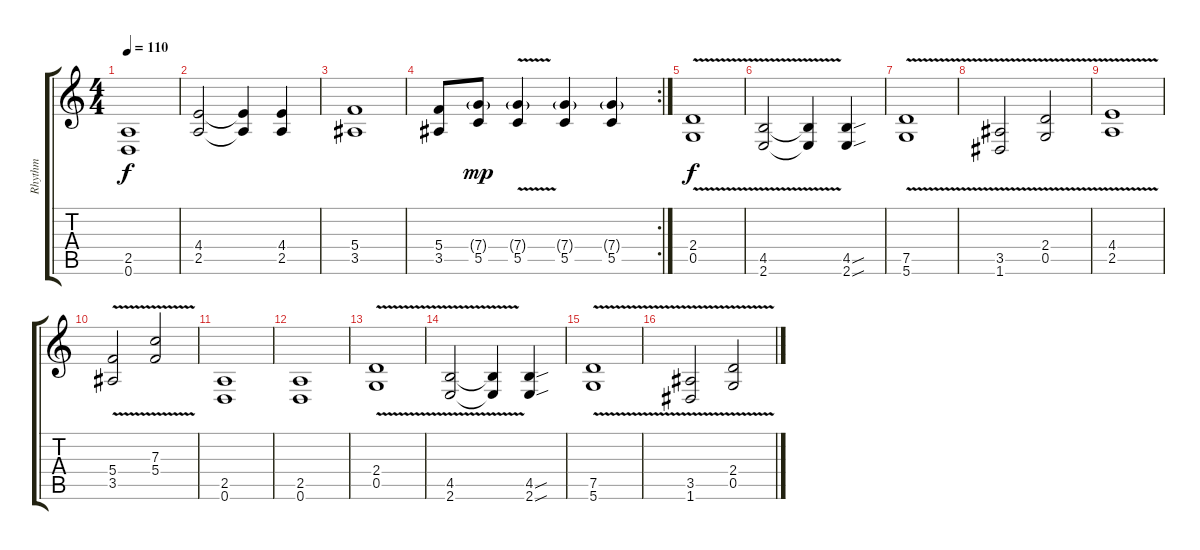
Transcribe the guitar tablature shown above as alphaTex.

\track ("Rhythm" "Rhythm") {instrument distortionguitar}
\staff {score tabs}
\tuning (D4 A3 F3 C3 G2 D2) {hide}
\ts (4 4)
\tempo 110
\clef g2
\ks c
(2.5 0.6).1{dy f} |
(4.4 2.5).2 (4.4{t} 2.5{t}).4 (4.4 2.5).4 |
(5.4 3.5).1 |
\rc 2
(5.4 3.5).8 (7.4{g} 5.5).8{dy mp} (7.4{v g} 5.5{v}).4 (7.4{g} 5.5).4 (7.4{g} 5.5).4 |
(2.4 0.5{v}).1{dy f} |
(4.5 2.6{v}).2 (4.5{t} 2.6{t}).4 (4.5{sou} 2.6{sou}).4 |
(7.5 5.6{v}).1 |
(3.5 1.6{v}).2 (2.4 0.5{v}).2 |
(4.4 2.5{v}).1 |
(5.4 3.5{v}).2 (7.3 5.4{v}).2 |
(2.5 0.6).1 |
(2.5 0.6).1 |
(2.4 0.5{v}).1 |
(4.5 2.6{v}).2 (4.5{t} 2.6{t}).4 (4.5{sou} 2.6{sou}).4 |
(7.5 5.6{v}).1 |
(3.5 1.6{v}).2 (2.4 0.5{v}).2
